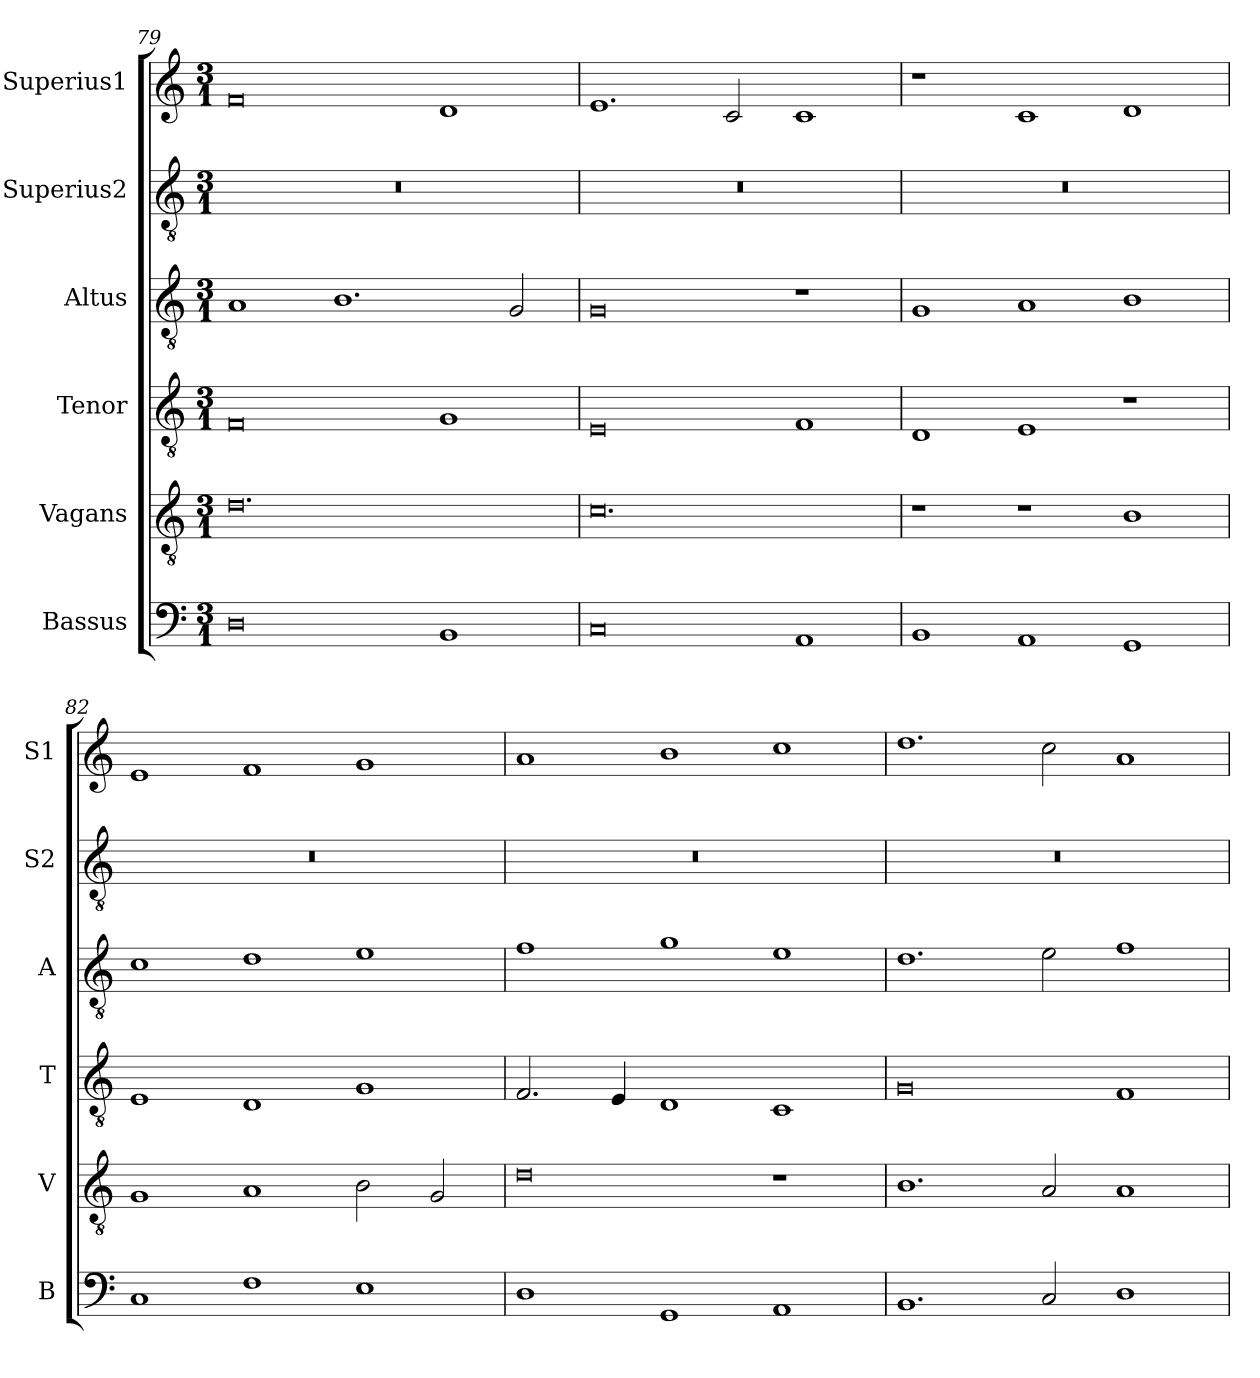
**kern	**kern	**kern	**kern	**kern	**kern
*part6	*part5	*part4	*part3	*part2	*part1
*staff6	*staff5	*staff4	*staff3	*staff2	*staff1
*I"Bassus	*I"Vagans	*I"Tenor	*I"Altus	*I"Superius2	*I"Superius1
*I'B	*I'V	*I'T	*I'A	*I'S2	*I'S1
*clefF4	*clefGv2	*clefGv2	*clefGv2	*clefGv2	*clefG2
*k[]	*k[]	*k[]	*k[]	*k[]	*k[]
*M3/1	*M3/1	*M3/1	*M3/1	*M3/1	*M3/1
=79	=79	=79	=79	=79	=79
0D	0.d	0F	1A	0.r	0f
.	.	.	1.B	.	.
1BB	.	1G	.	.	1d
.	.	.	2G/	.	.
=80	=80	=80	=80	=80	=80
0C	0.c	0E	0G	0.r	1.e
.	.	.	.	.	2c/
1AA	.	1F	1r	.	1c
=81	=81	=81	=81	=81	=81
1BB	1r	1D	1G	0.r	1r
1AA	1r	1E	1A	.	1c
1GG	1B	1r	1B	.	1d
=82	=82	=82	=82	=82	=82
1C	1G	1E	1c	0.r	1e
1F	1A	1D	1d	.	1f
1E	2B\	1G	1e	.	1g
.	2G/	.	.	.	.
=83	=83	=83	=83	=83	=83
1D	0d	2.F/	1f	0.r	1a
.	.	4E/	.	.	.
1GG	.	1D	1g	.	1b
1AA	1r	1C	1e	.	1cc
=84	=84	=84	=84	=84	=84
1.BB	1.B	0G	1.d	0.r	1.dd
2C/	2A/	.	2e\	.	2cc\
1D	1A	1F	1f	.	1a
=	=	=	=	=	=
*-	*-	*-	*-	*-	*-
